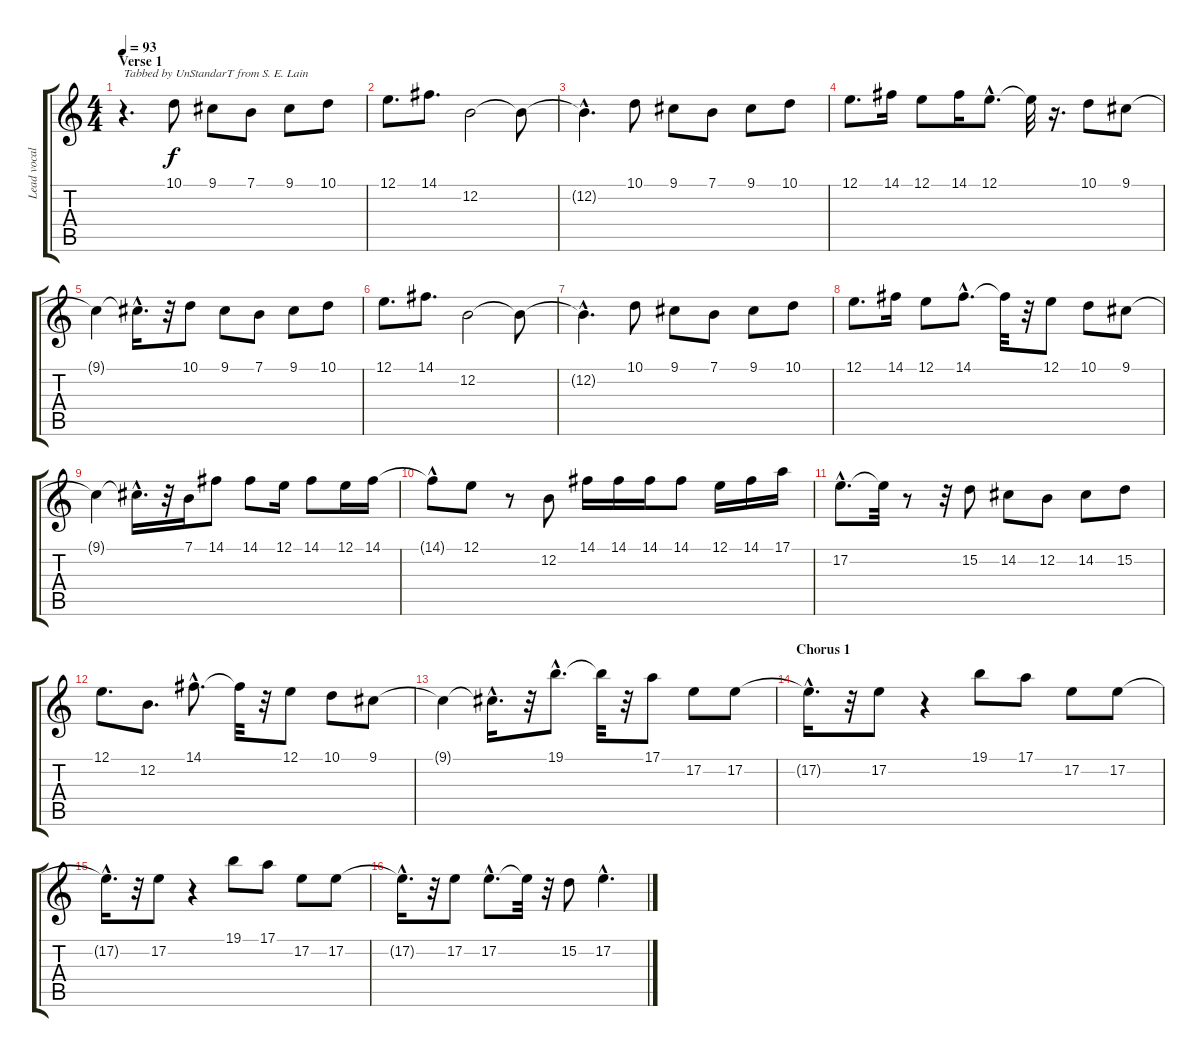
\track ("Lead vocal" "Lead vocal") {instrument recorder}
\staff {score tabs}
\tuning (E4 B3 G3 D3 A2 E2) {hide}
\ts (4 4)
\section ("" "Verse 1")
\tempo 93
\clef g2
\ks c
r.4{d txt "Tabbed by UnStandarT from S. E. Lain" dy f instrument recorder} 10.1.8 9.1.8 7.1.8 9.1.8 10.1.8 |
12.1.8{d} 14.1.8{d} 12.2.2 12.2{t}.8 |
12.2{hac t}.4{d} 10.1.8 9.1.8 7.1.8 9.1.8 10.1.8 |
12.1.8{d} 14.1.16 12.1.8 14.1.16 12.1{hac}.8{d} 12.1{t}.32 r.16{d} 10.1.8 9.1.8 |
9.1{t}.4 9.1{hac t}.16{d} r.32 10.1.8 9.1.8 7.1.8 9.1.8 10.1.8 |
12.1.8{d} 14.1.8{d} 12.2.2 12.2{t}.8 |
12.2{hac t}.4{d} 10.1.8 9.1.8 7.1.8 9.1.8 10.1.8 |
12.1.8{d} 14.1.16 12.1.8 14.1{hac}.8{d} 14.1{t}.32 r.32 12.1.8 10.1.8 9.1.8 |
9.1{t}.4 9.1{hac t}.16{d} r.32 7.1.16 14.1.8 14.1.8 12.1.16 14.1.8 12.1.16 14.1.16 |
14.1{hac t}.8 12.1.8 r.8 12.2.8 14.1.16 14.1.16 14.1.16 14.1.8 12.1.16 14.1.16 17.1.16 |
17.2{hac}.8{d} 17.2{t}.32 r.8 r.32 15.2.8 14.2.8 12.2.8 14.2.8 15.2.8 |
12.1.8{d} 12.2.8{d} 14.1{hac}.8{d} 14.1{t}.32 r.32 12.1.8 10.1.8 9.1.8 |
9.1{t}.4 9.1{hac t}.16{d} r.32 19.1{hac}.8{d} 19.1{t}.32 r.32 17.1.8 17.2.8 17.2.8 |
\section ("" "Chorus 1")
17.2{hac t}.16{d} r.32 17.2.8 r.4 19.1.8 17.1.8 17.2.8 17.2.8 |
17.2{hac t}.16{d} r.32 17.2.8 r.4 19.1.8 17.1.8 17.2.8 17.2.8 |
17.2{hac t}.16{d} r.32 17.2.8 17.2{hac}.8{d} 17.2{t}.32 r.32 15.2.8 17.2{hac}.4{d}
